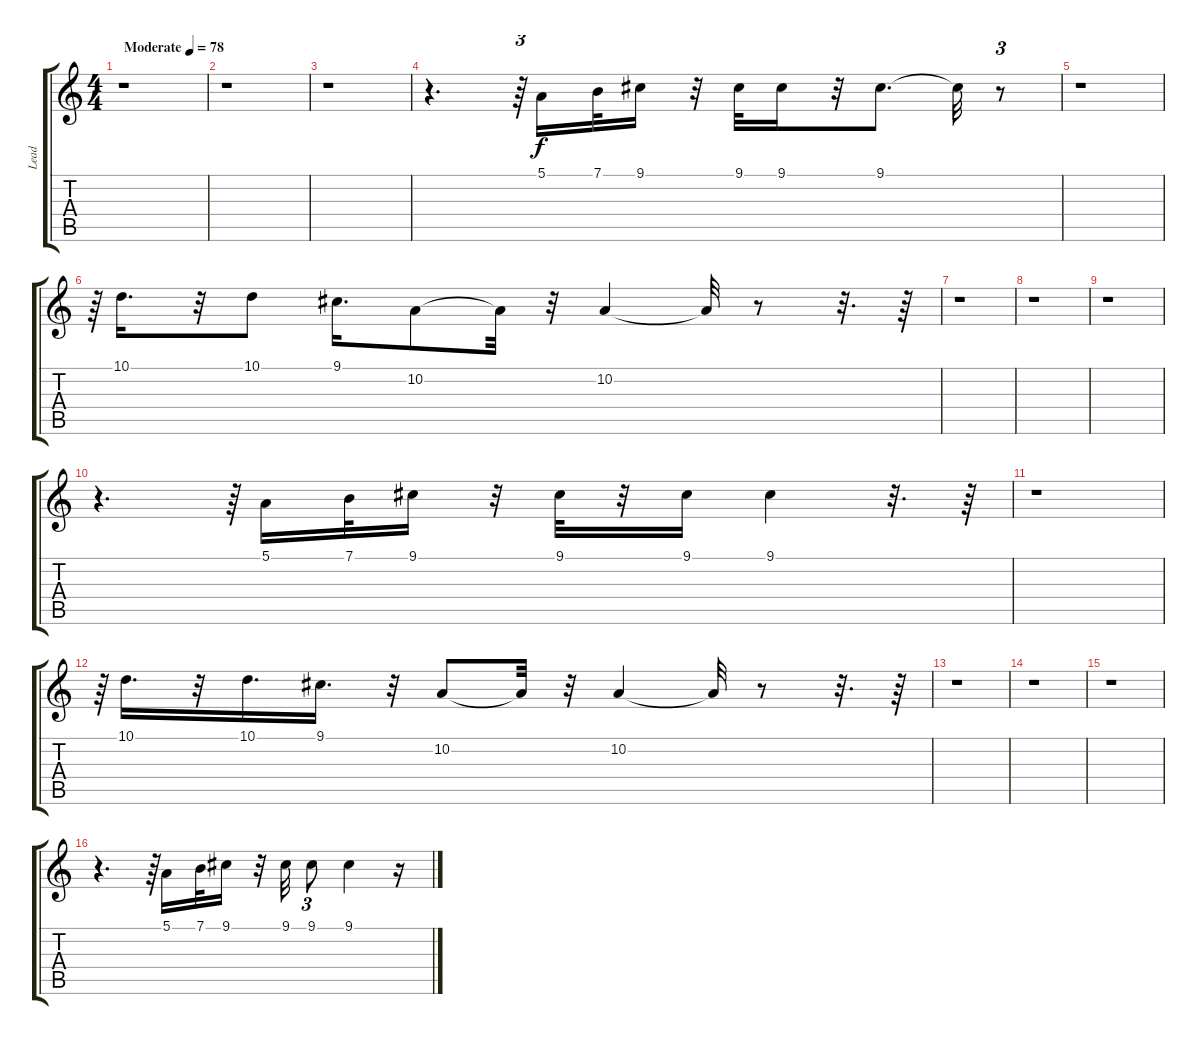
\track ("Lead" "Lead") {instrument percussiveorgan}
\staff {score tabs}
\tuning (E4 B3 G3 D3 A2 E2) {hide}
\ts (4 4)
\tempo (78 "Moderate")
\clef g2
\ks c
r.1{dy f instrument percussiveorgan} |
r.1 |
r.1 |
r.4{d} r.64{tu (3 2)} 5.1.16 7.1.32 9.1.16 r.32 9.1.32 9.1.16 r.32 9.1.8{d} 9.1{t}.32 r.8{tu (3 2)} |
r.1 |
r.64{tu (3 2)} 10.1.16{d} r.32 10.1.8 9.1.16{d} 10.2.8 10.2{t}.32 r.32 10.2.4 10.2{t}.32 r.8 r.32{d} r.64 |
r.1 |
r.1 |
r.1 |
r.4{d} r.64{tu (3 2)} 5.1.16 7.1.32 9.1.16 r.32 9.1.32 r.32 9.1.16 9.1.4 r.32{d} r.64 |
r.1 |
r.64{tu (3 2)} 10.1.16{d} r.32 10.1.16{d} 9.1.16{d} r.32 10.2.8 10.2{t}.32 r.32 10.2.4 10.2{t}.32 r.8 r.32{d} r.64 |
r.1 |
r.1 |
r.1 |
r.4{d} r.64{tu (3 2)} 5.1.16 7.1.32 9.1.16 r.32 9.1.32 9.1.8{tu (3 2)} 9.1.4 r.16
